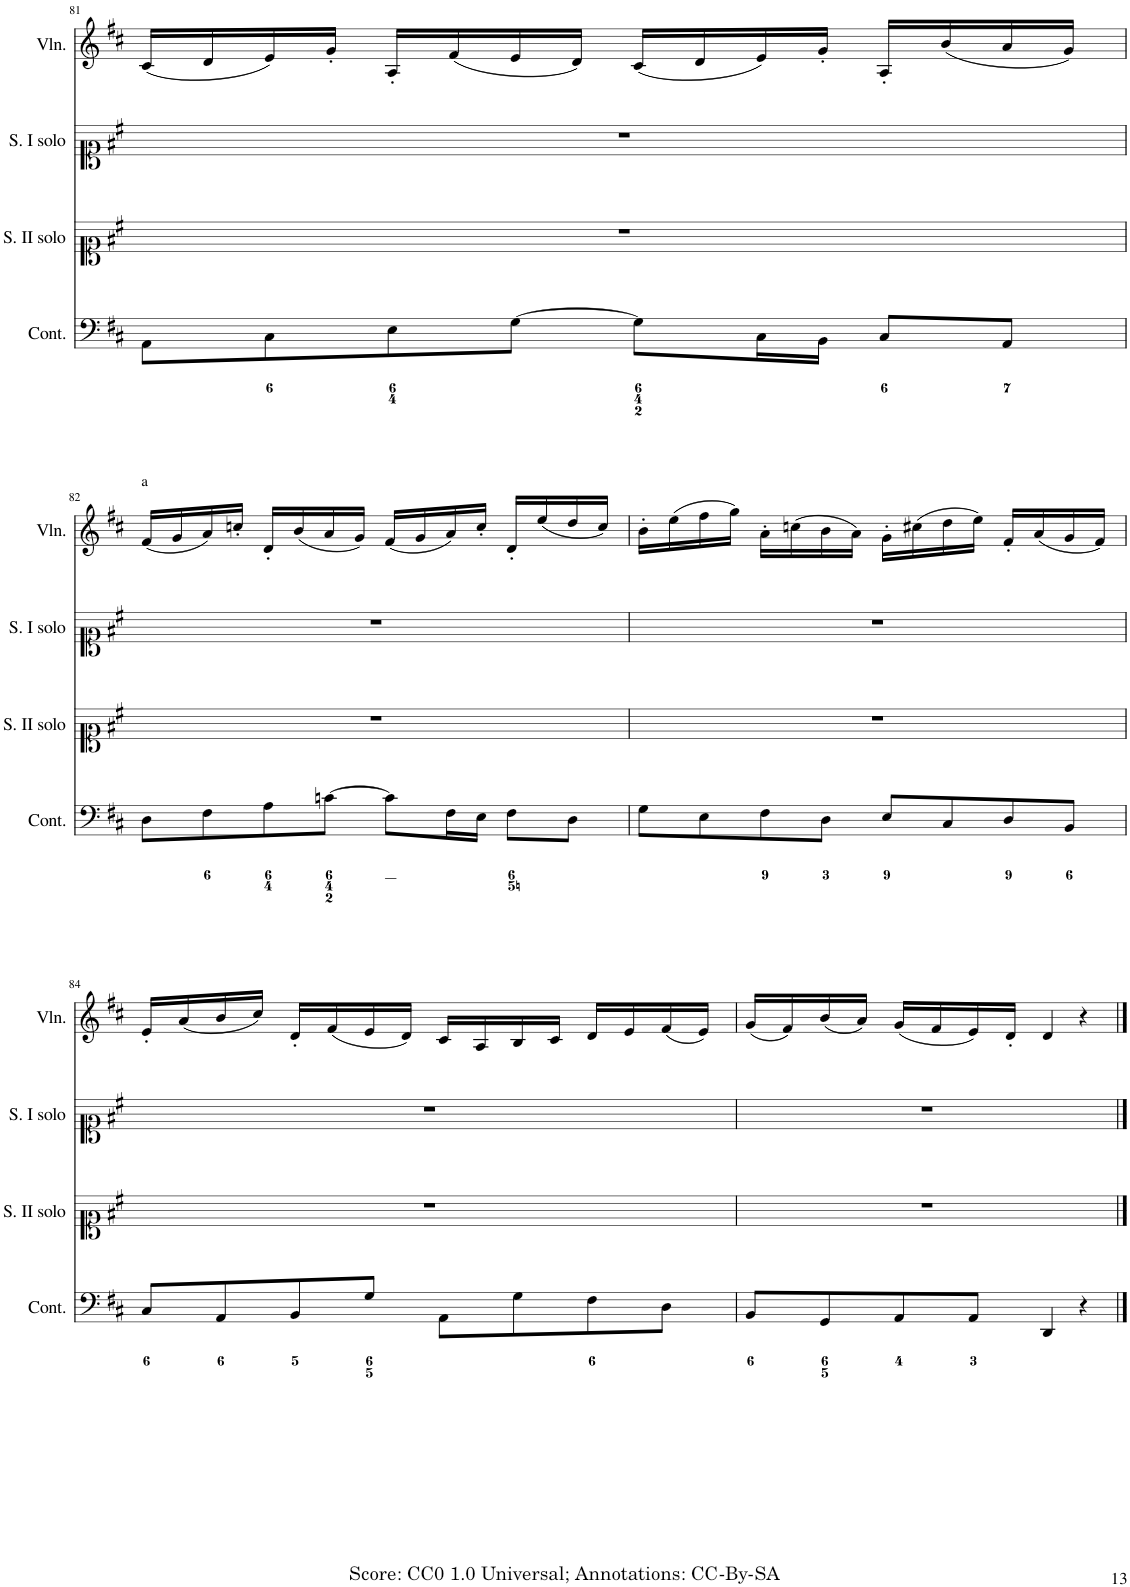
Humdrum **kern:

**kern	**kern	**kern	**kern
*part4	*part3	*part2	*part1
*staff4	*staff3	*staff2	*staff1
*I"Continuo	*I"Soprano II solo	*I"Soprano I solo	*I"Violino I &amp; II
*I'Cont.	*I'S. II solo	*I'S. I solo	*I'Vln.
!!LO:PB:g=z
*clefF4	*clefC1	*clefC1	*clefG2
*	*	*Trd-7c-12	*
*k[f#c#]	*k[f#c#]	*k[f#c#]	*k[f#c#]
*M4/4	*M4/4	*M4/4	*M4/4
*met(c)	*met(c)	*met(c)	*met(c)
=81	=81	=81	=81
8AA\L	1r	1r	(16c#/LL
.	.	.	16d/
8C#\	.	.	16e/)
.	.	.	16g'/JJ
8E\	.	.	16A'/LL
.	.	.	(16f#/
[8G\J	.	.	16e/
.	.	.	16d/JJ)
8G\L]	.	.	(16c#/LL
.	.	.	16d/
16C#\L	.	.	16e/)
16BB\JJ	.	.	16g'/JJ
8C#/L	.	.	16A'/LL
.	.	.	(16b/
8AA/J	.	.	16a/
.	.	.	16g/JJ)
!!LO:LB:g=z
=82	=82	=82	=82
*	*^	*^	*
!	!	!	!	!	!LO:TX:a:t=a
8D\L	1r	4c#	1r	4c#	(16f#/LL
.	.	.	.	.	16g/
8F#\	.	.	.	.	16a/)
.	.	.	.	.	16ccn'/JJ
8A\	.	2.ryy	.	2.ryy	16d'/LL
.	.	.	.	.	(16b/
[8cn\J	.	.	.	.	16a/
.	.	.	.	.	16g/JJ)
8c\L]	.	.	.	.	(16f#/LL
.	.	.	.	.	16g/
16F#\L	.	.	.	.	16a/)
16E\JJ	.	.	.	.	16cc'/JJ
8F#\L	.	.	.	.	16d'/LL
.	.	.	.	.	(16ee/
8D\J	.	.	.	.	16dd/
.	.	.	.	.	16cc/JJ)
*	*v	*v	*	*	*
*	*	*v	*v	*
=83	=83	=83	=83
8G\L	1r	1r	16b'\LL
.	.	.	(16ee\
8E\	.	.	16ff#\
.	.	.	16gg\JJ)
8F#\	.	.	16a'\LL
.	.	.	(16ccn\
8D\J	.	.	16b\
.	.	.	16a\JJ)
8E/L	.	.	16g'\LL
.	.	.	(16cc#X\
8C#/	.	.	16dd\
.	.	.	16ee\JJ)
8D/	.	.	16f#'/LL
.	.	.	(16a/
8BB/J	.	.	16g/
.	.	.	16f#/JJ)
!!LO:LB:g=z
=84	=84	=84	=84
8C#/L	1r	1r	16e'/LL
.	.	.	(16a/
8AA/	.	.	16b/
.	.	.	16cc#/JJ)
8BB/	.	.	16d'/LL
.	.	.	(16f#/
8G/J	.	.	16e/
.	.	.	16d/JJ)
8AA\L	.	.	16c#/LL
.	.	.	16A/
8G\	.	.	16B/
.	.	.	16c#/JJ
8F#\	.	.	16d/LL
.	.	.	16e/
8D\J	.	.	(16f#/
.	.	.	16e/JJ)
=85	=85	=85	=85
8BB/L	1r	1r	(16g/LL
.	.	.	16f#/)
8GG/	.	.	(16b/
.	.	.	16a/JJ)
8AA/	.	.	(16g/LL
.	.	.	16f#/
8AA/J	.	.	16e/)
.	.	.	16d'/JJ
4DD/	.	.	4d/
4r	.	.	4r
==	==	==	==
*-	*-	*-	*-
